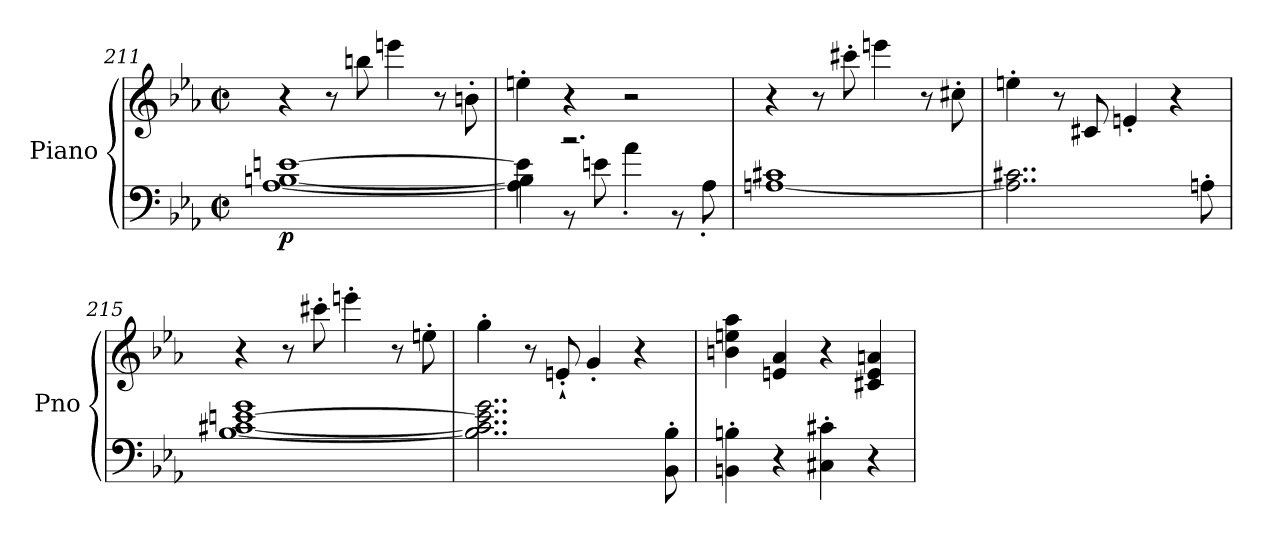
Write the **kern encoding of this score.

**kern	**kern	**dynam
*part1	*part1	*part1
*staff2	*staff1	*staff1/2
*I"Piano	*	*
*I'Pno	*	*
!!LO:LB:g=z
*clefF4	*clefG2	*
*k[b-e-a-]	*k[b-e-a-]	*
*M2/2	*M2/2	*
*met(c|)	*met(c|)	*
=211	=211	=211
*^	*	*
!	!	!	!LO:DY:b=2
[1en	[1A- [1Bn	4r	p
.	.	8r	.
.	.	8bbn\	.
.	.	4eeen\	.
.	.	8r	.
.	.	8bn'\	.
=212	=212	=212	=212
4e\]	4A-\] 4B\]	4een'\	.
2.r	8r	4r	.
.	8en\	.	.
.	4a-'\	2r	.
.	8r	.	.
.	8A-'\	.	.
*v	*v	*	*
=213	=213	=213
[1An 1c#X	4r	.
.	8r	.
.	8ccc#X'\	.
.	4eeen\	.
.	8r	.
.	8cc#X'\	.
!!LO:PB:g=z
=214	=214	=214
2..A\] 2..c#X\	4een'\	.
.	8r	.
.	8c#X/	.
.	4en'/	.
.	4r	.
8An'\	.	.
=215	=215	=215
[1B- [1c#X [1en 1g	4r	.
.	8r	.
.	8ccc#X'\	.
.	4eeen'\	.
.	8r	.
.	8een'\	.
=216	=216	=216
2..B-\] 2..c#\] 2..e\] 2..g\	4gg'\	.
.	8r	.
.	8en'''/	.
.	4g'/	.
.	4r	.
8BB-\' 8B-\'	.	.
!!LO:LB:g=z
=217	=217	=217
4BBn\' 4Bn\'	4bn\ 4een\ 4aa-\	.
4r	4en/ 4a-/	.
4C#X\' 4c#X\'	4r	.
4r	4c#X/ 4e/ 4an/	.
=	=	=
*-	*-	*-
